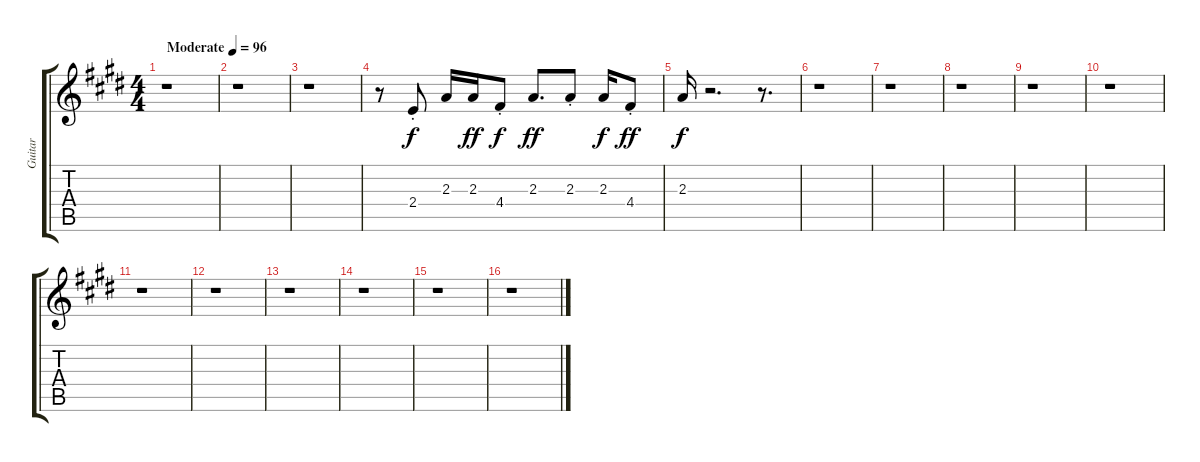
\track ("Guitar" "Guitar") {instrument electricguitarmuted}
\staff {score tabs}
\tuning (E4 B3 G3 D3 A2 E2) {hide}
\ts (4 4)
\tempo (96 "Moderate")
\clef g2
\ks e
r.1{dy f instrument electricguitarmuted} |
r.1 |
r.1 |
r.8 2.4{st}.8 2.3.16 2.3.16{dy ff} 4.4{st}.8{dy f} 2.3.8{d dy ff} 2.3{st}.8 2.3.16{dy f} 4.4{st}.8{dy ff} |
2.3.16{dy f} r.2{d} r.8{d} |
r.1 |
r.1 |
r.1 |
r.1 |
r.1 |
r.1 |
r.1 |
r.1 |
r.1 |
r.1 |
r.1
